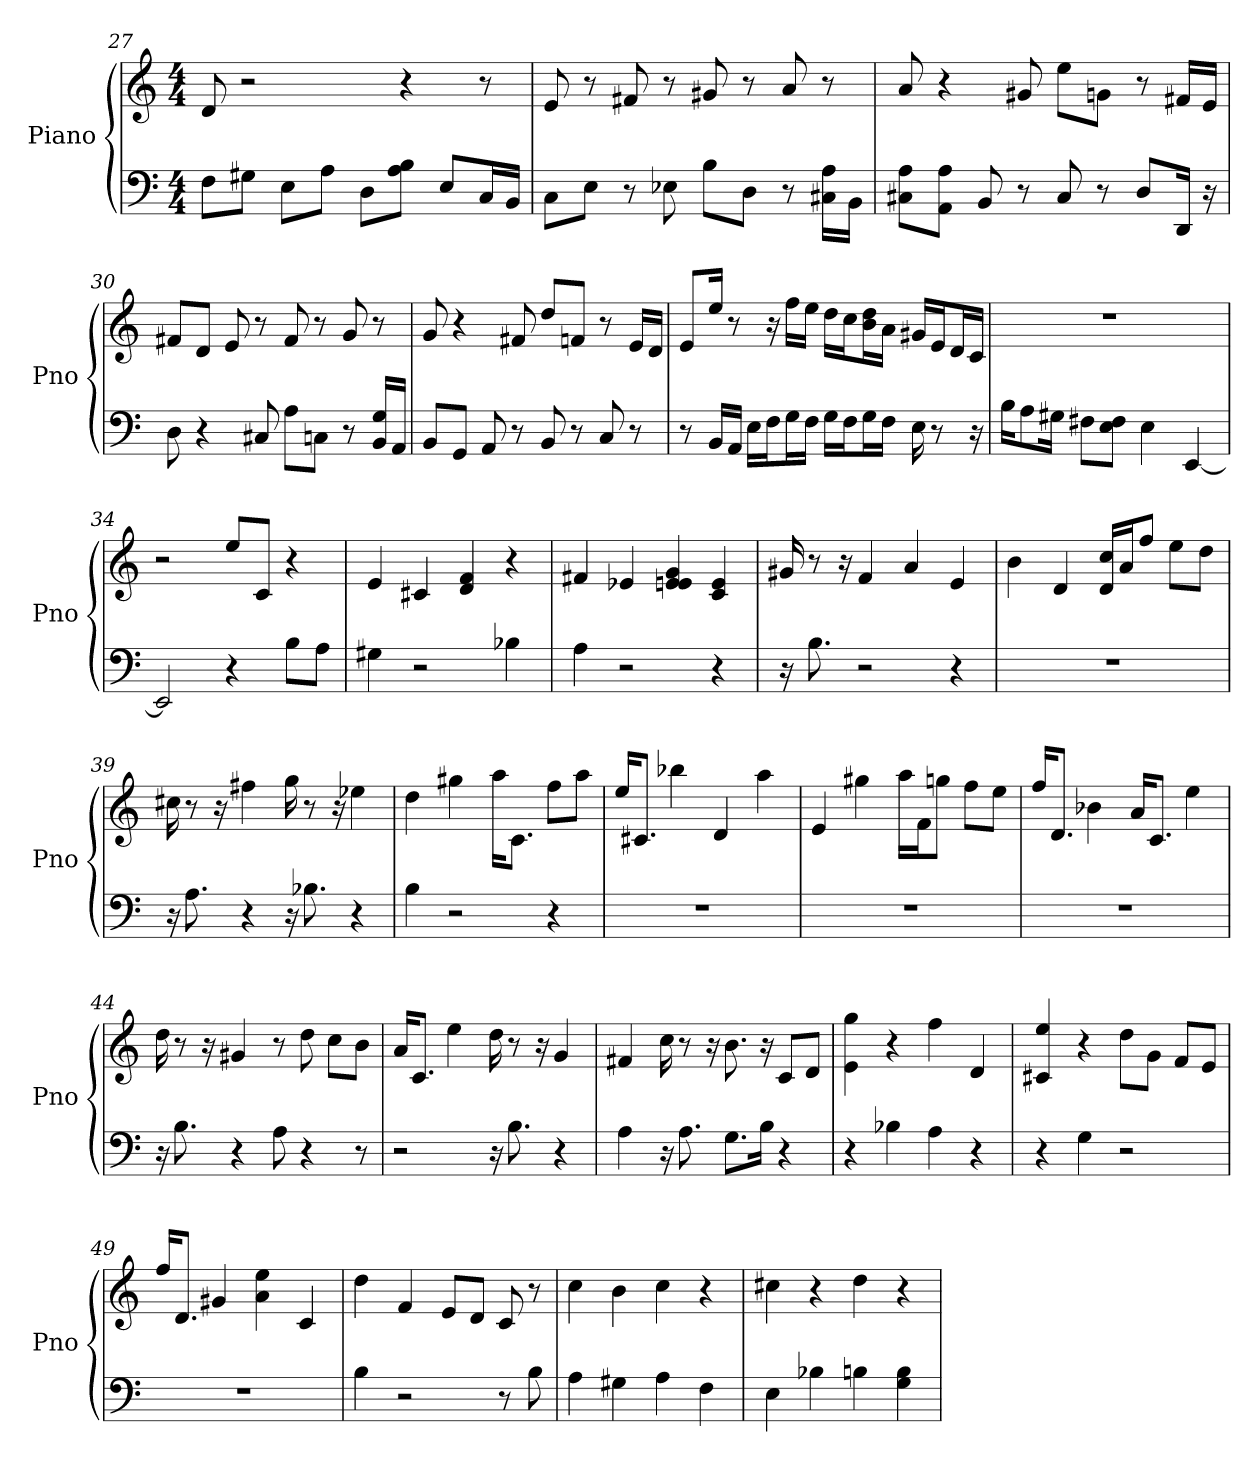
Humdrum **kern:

**kern	**kern
*part1	*part1
*staff2	*staff1
*I"Piano	*
*I'Pno	*
*clefF4	*clefG2
*k[]	*k[]
*C:	*C:
*M4/4	*M4/4
=27	=27
8F\L	8d
8G#\J	2r
8E\L	.
8A\J	.
8D\L	.
8A\ 8B\J	4r
8E/L	.
16C/L	8r
16BB/JJ	.
=28	=28
8C\L	8e
8E\J	8r
8r	8f#
8E-	8r
8B\L	8g#
8D\J	8r
8r	8a
16A\ 16C#\LL	8r
16BB\JJ	.
=29	=29
8A\ 8C#\L	8a
8AA\ 8A\J	4r
8BB	.
8r	8g#
8C#	8ee\L
8r	8g\J
8D/L	8r
16DD/Jk	16f#/LL
16r	16e/JJ
=30	=30
8D	8f#/L
4r	8d/J
.	8e
8C#	8r
8A\L	8f#
8C\J	8r
8r	8g
16BB/ 16G/LL	8r
16AA/JJ	.
=31	=31
8BB/L	8g
8GG/J	4r
8AA	.
8r	8f#
8BB	8dd/L
8r	8f/J
8C	8r
8r	16e/LL
.	16d/JJ
=32	=32
8r	8e/L
16BB/LL	16ee/Jk
16AA/JJ	8r
16E\LL	.
16F\J	16r
16G\L	16ff\LL
16F\JJ	16ee\JJ
16G\LL	16dd\LL
16F\J	16cc\J
16G\L	16b\ 16dd\L
16F\JJ	16a\JJ
16E	16g#/LL
8r	16e/J
.	16d/L
16r	16c/JJ
=33	=33
16B\KL	1r
8A\	.
16G#\Jk	.
8F#\L	.
8F#\ 8E\J	.
4E	.
[4EE	.
=34	=34
2EE]	2r
4r	8ee/L
.	8c/J
8B\L	4r
8A\J	.
=35	=35
4G#	4e
2r	4c#
.	4f 4d
4B-	4r
=36	=36
4A	4f#
2r	4e-
.	4e- 4g 4e
4r	4c 4e
=37	=37
16r	16g#
8.B	8r
.	16r
2r	4f
.	4a
4r	4e
=38	=38
1r	4b
.	4d
.	16d/ 16cc/LL
.	16a/J
.	8ff/J
.	8ee\L
.	8dd\J
=39	=39
16r	16cc#
8.A	8r
.	16r
4r	4ff#
16r	16gg
8.B-	8r
.	16r
4r	4ee-
=40	=40
4B	4dd
2r	4gg#
.	16aa\KL
.	8.c\J
4r	8ff\L
.	8aa\J
=41	=41
1r	16ee/KL
.	8.c#/J
.	4bb-
.	4d
.	4aa
=42	=42
1r	4e
.	4gg#
.	16aa\LL
.	16f\J
.	8gg\J
.	8ff\L
.	8ee\J
=43	=43
1r	16ff/KL
.	8.d/J
.	4b-
.	16a/KL
.	8.c/J
.	4ee
=44	=44
16r	16dd
8.B	8r
.	16r
4r	4g#
8A	8r
4r	8dd
.	8cc\L
8r	8b\J
=45	=45
2r	16a/KL
.	8.c/J
.	4ee
16r	16dd
8.B	8r
.	16r
4r	4g
=46	=46
4A	4f#
16r	16cc
8.A	8r
.	16r
8.G\L	8.b
16B\Jk	16r
4r	8c/L
.	8d/J
=47	=47
4r	4e 4gg
4B-	4r
4A	4ff
4r	4d
=48	=48
4r	4c# 4ee
4G	4r
2r	8dd\L
.	8g\J
.	8f/L
.	8e/J
=49	=49
1r	16ff/KL
.	8.d/J
.	4g#
.	4ee 4a
.	4c
=50	=50
4B	4dd
2r	4f
.	8e/L
.	8d/J
8r	8c
8B	8r
=51	=51
4A	4cc
4G#	4b
4A	4cc
4F	4r
=52	=52
4E	4cc#
4B-	4r
4B	4dd
4B 4G	4r
=	=
*-	*-
